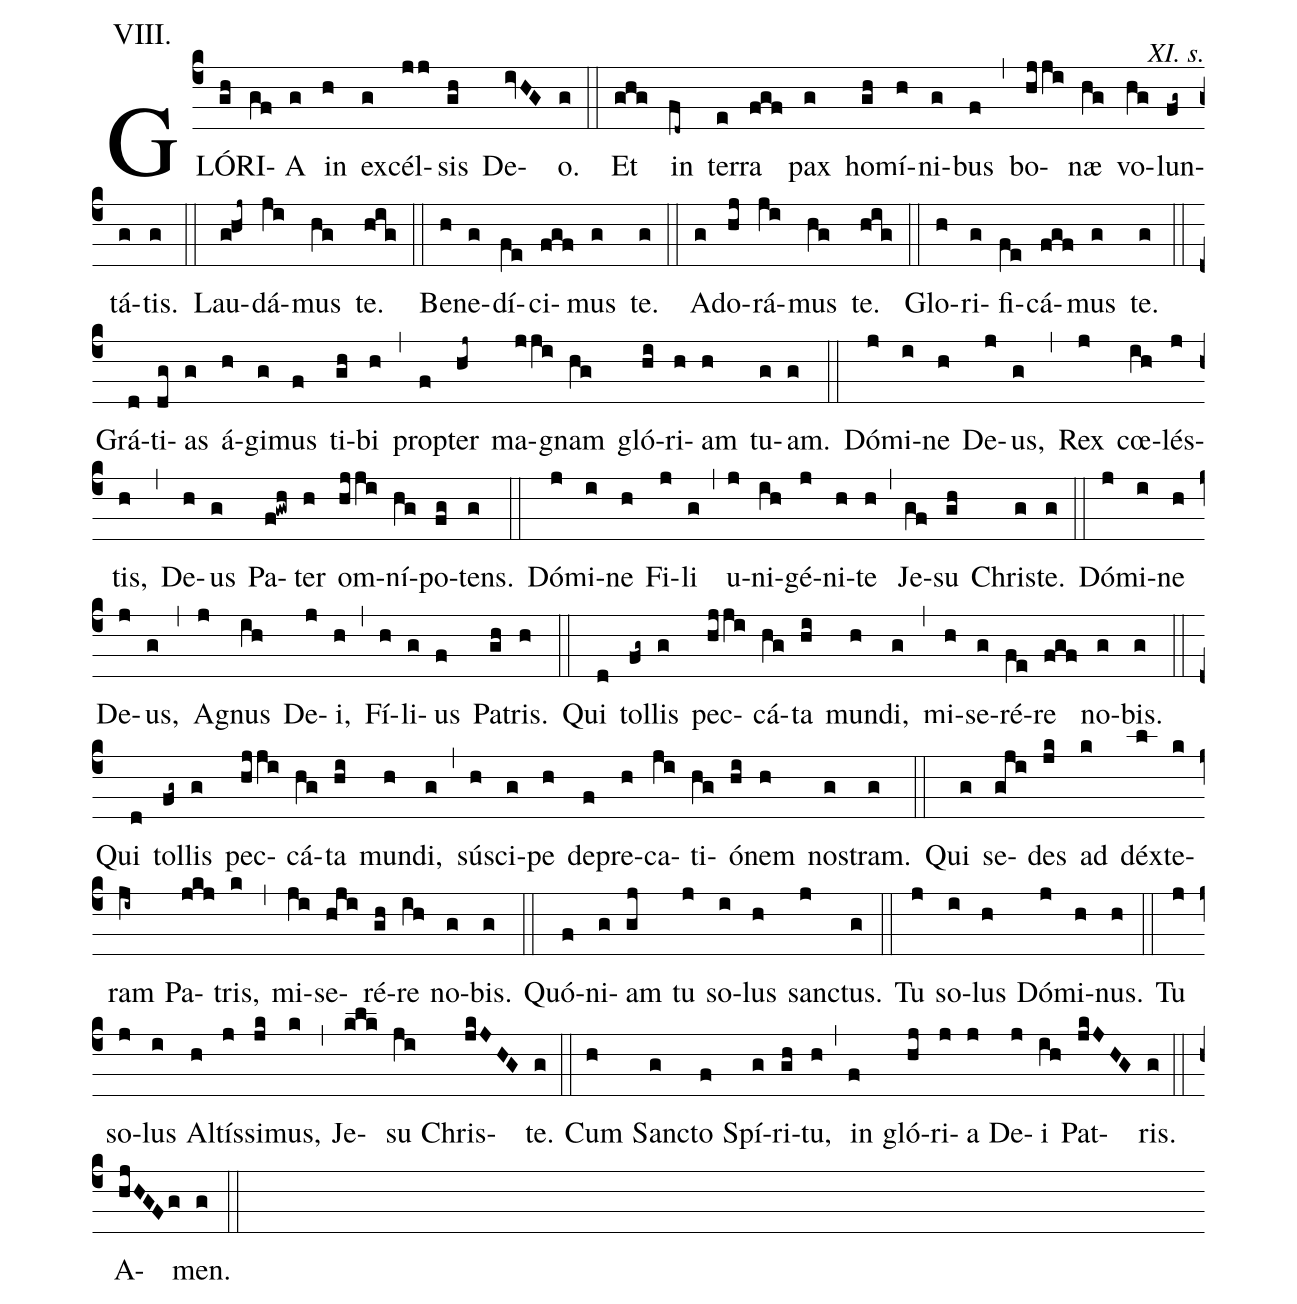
annotation:VIII.;
commentary:XI. s.;
office-part:Kyriale;
%%
(c4) GLÓ(gh)RI(gf)A(g) in(h) ex(g)cél(jj)sis(gh) De(ivHG)o.(g) (::) Et(ghg) in(fd~) ter(e)ra(fgf) pax(g) ho(gh)mí(h)ni(g)bus(f) (,) bo(hjji)næ(hg) vo(hg)lun(fg~)tá(g)tis.(g) (::) Lau(g!hj~)dá(ji)mus(hg) te.(hig) (::) Be(h)ne(g)dí(fe)ci(fgf)mus(g) te.(g) (::) A(g)do(hj)rá(ji)mus(hg) te.(hig) (::) Glo(h)ri(g)fi(fe)cá(fgf)mus(g) te.(g) (::) Grá(d)ti(dg)as(g) á(h)gi(g)mus(f) ti(gh)bi(h) (,) prop(f)ter(hj~) ma(jji)gnam(hg) gló(hi)ri(h)am(h) tu(g)am.(g) (::) Dó(j)mi(i)ne(h) De(j)us,(g) (,) Rex(j) cœ(ih)lés(j)tis,(h) (,) De(h)us(g) Pa(f!gwh)ter(h) om(hjji)ní(hg)po(fg)tens.(g) (::) Dó(j)mi(i)ne(h) Fi(j)li(g) (,) u(j)ni(ih)gé(j)ni(h)te(h) (,) Je(gf)su(gh) Chris(g)te.(g) (::) Dó(j)mi(i)ne(h) De(j)us,(g) (,) A(j)gnus(ih) De(j)i,(h) (,) Fí(h)li(g)us(f) Pa(gh)tris.(h) (::) Qui(d) tol(fg~)lis(g) pec(hjji)cá(hg)ta(hi) mun(h)di,(g) (,) mi(h)se(g)ré(fe)re(fgf) no(g)bis.(g) (::) Qui(d) tol(fg~)lis(g) pec(hjji)cá(hg)ta(hi) mun(h)di,(g) (,) sú(h)sci(g)pe(h) de(f)pre(h)ca(ji)ti(hg)ó(hi)nem(h) nos(g)tram.(g) (::) Qui(g) se(gji)des(jk) ad(k) déx(l)te(k)ram(ji~) Pa(jkj)tris,(k) (,) mi(ji)se(hji)ré(gh)re(ih) no(g)bis.(g) (::) Quó(f)ni(g)am(gj) tu(j) so(i)lus(h) san(j)ctus.(g) (::) Tu(j) so(i)lus(h) Dó(j)mi(h)nus.(h) (::) Tu(j) so(j)lus(i) Al(h)tís(j)si(jk)mus,(k) (,) Je(klk)su(ji) Chris(jkJHG)te.(g) (::) Cum(h) San(g)cto(f) Spí(g)ri(gh)tu,(h) (,) in(f) gló(hj)ri(j)a(j) De(j)i(ih) Pat(jkJHG)ris.(g) (::) A(hjHGFg)men.(g) (::)
